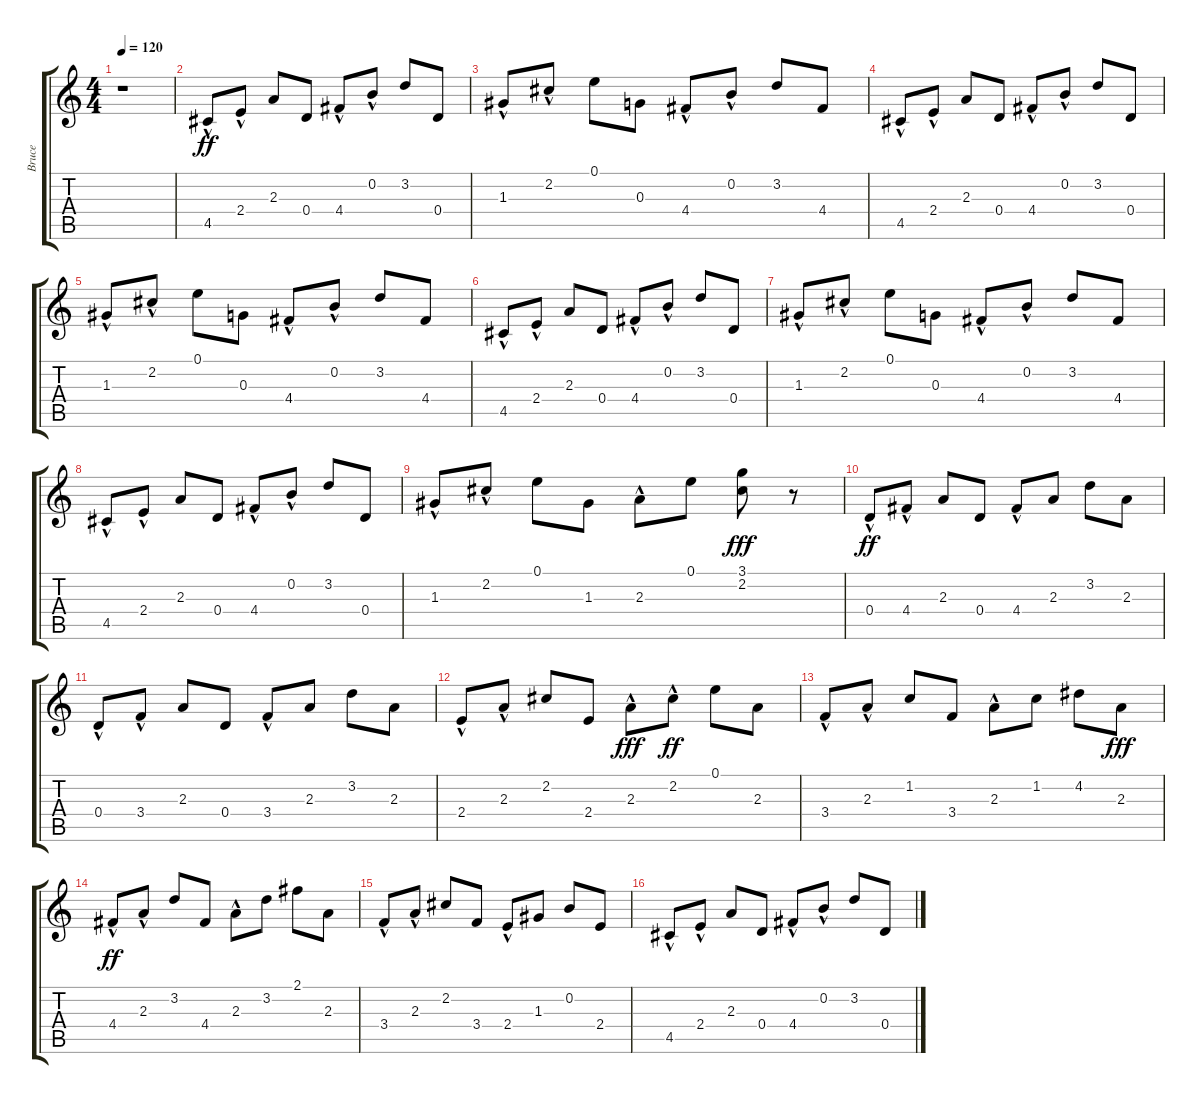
\track ("Bruce" "Bruce") {instrument acousticguitarsteel}
\staff {score tabs}
\tuning (E4 B3 G3 D3 A2 E2) {hide}
\ts (4 4)
\tempo 120
\clef g2
\ks c
r.1{dy ff instrument acousticguitarsteel} |
4.5{hac}.8 2.4{hac}.8 2.3.8 0.4.8 4.4{hac}.8 0.2{hac}.8 3.2.8 0.4.8 |
1.3{hac}.8 2.2{hac}.8 0.1.8 0.3.8 4.4{hac}.8 0.2{hac}.8 3.2.8 4.4.8 |
4.5{hac}.8 2.4{hac}.8 2.3.8 0.4.8 4.4{hac}.8 0.2{hac}.8 3.2.8 0.4.8 |
1.3{hac}.8 2.2{hac}.8 0.1.8 0.3.8 4.4{hac}.8 0.2{hac}.8 3.2.8 4.4.8 |
4.5{hac}.8 2.4{hac}.8 2.3.8 0.4.8 4.4{hac}.8 0.2{hac}.8 3.2.8 0.4.8 |
1.3{hac}.8 2.2{hac}.8 0.1.8 0.3.8 4.4{hac}.8 0.2{hac}.8 3.2.8 4.4.8 |
4.5{hac}.8 2.4{hac}.8 2.3.8 0.4.8 4.4{hac}.8 0.2{hac}.8 3.2.8 0.4.8 |
1.3{hac}.8 2.2{hac}.8 0.1.8 1.3.8 2.3{hac}.8 0.1.8 (3.1 2.2).8{dy fff} r.8 |
0.4{hac}.8{dy ff} 4.4{hac}.8 2.3.8 0.4.8 4.4{hac}.8 2.3.8 3.2.8 2.3.8 |
0.4{hac}.8 3.4{hac}.8 2.3.8 0.4.8 3.4{hac}.8 2.3.8 3.2.8 2.3.8 |
2.4{hac}.8 2.3{hac}.8 2.2.8 2.4.8 2.3{hac}.8{dy fff} 2.2{hac}.8{dy ff} 0.1.8 2.3.8 |
3.4{hac}.8 2.3{hac}.8 1.2.8 3.4.8 2.3{hac}.8 1.2.8 4.2.8 2.3.8{dy fff} |
4.4{hac}.8{dy ff} 2.3{hac}.8 3.2.8 4.4.8 2.3{hac}.8 3.2.8 2.1.8 2.3.8 |
3.4{hac}.8 2.3{hac}.8 2.2.8 3.4.8 2.4{hac}.8 1.3.8 0.2.8 2.4.8 |
4.5{hac}.8 2.4{hac}.8 2.3.8 0.4.8 4.4{hac}.8 0.2{hac}.8 3.2.8 0.4.8
